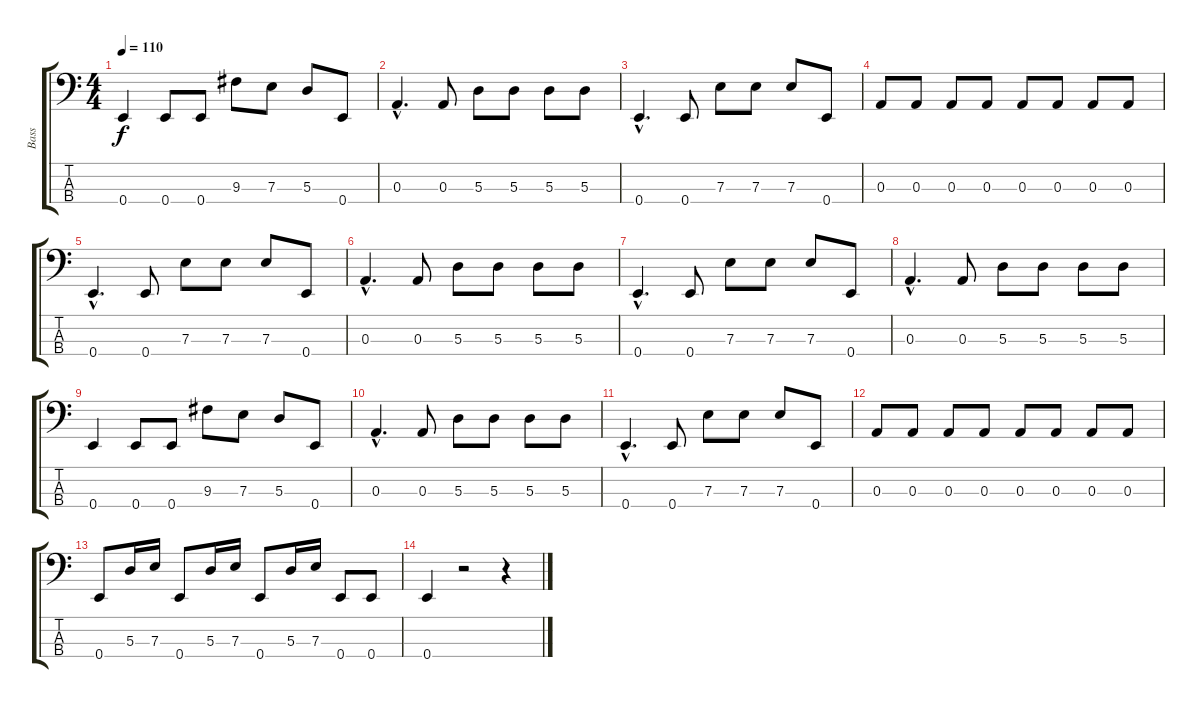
\track ("Bass" "Bass") {instrument electricbassfinger}
\staff {score tabs}
\tuning (G2 D2 A1 E1) {hide}
\ts (4 4)
\tempo 110
\clef f4
\ks c
0.4.4{dy f} 0.4.8 0.4.8 9.3.8 7.3.8 5.3.8 0.4.8 |
0.3{hac}.4{d} 0.3.8 5.3.8 5.3.8 5.3.8 5.3.8 |
0.4{hac}.4{d} 0.4.8 7.3.8 7.3.8 7.3.8 0.4.8 |
0.3.8 0.3.8 0.3.8 0.3.8 0.3.8 0.3.8 0.3.8 0.3.8 |
0.4{hac}.4{d} 0.4.8 7.3.8 7.3.8 7.3.8 0.4.8 |
0.3{hac}.4{d} 0.3.8 5.3.8 5.3.8 5.3.8 5.3.8 |
0.4{hac}.4{d} 0.4.8 7.3.8 7.3.8 7.3.8 0.4.8 |
0.3{hac}.4{d} 0.3.8 5.3.8 5.3.8 5.3.8 5.3.8 |
0.4.4 0.4.8 0.4.8 9.3.8 7.3.8 5.3.8 0.4.8 |
0.3{hac}.4{d} 0.3.8 5.3.8 5.3.8 5.3.8 5.3.8 |
0.4{hac}.4{d} 0.4.8 7.3.8 7.3.8 7.3.8 0.4.8 |
0.3.8 0.3.8 0.3.8 0.3.8 0.3.8 0.3.8 0.3.8 0.3.8 |
0.4.8 5.3.16 7.3.16 0.4.8 5.3.16 7.3.16 0.4.8 5.3.16 7.3.16 0.4.8 0.4.8 |
0.4.4 r.2 r.4
